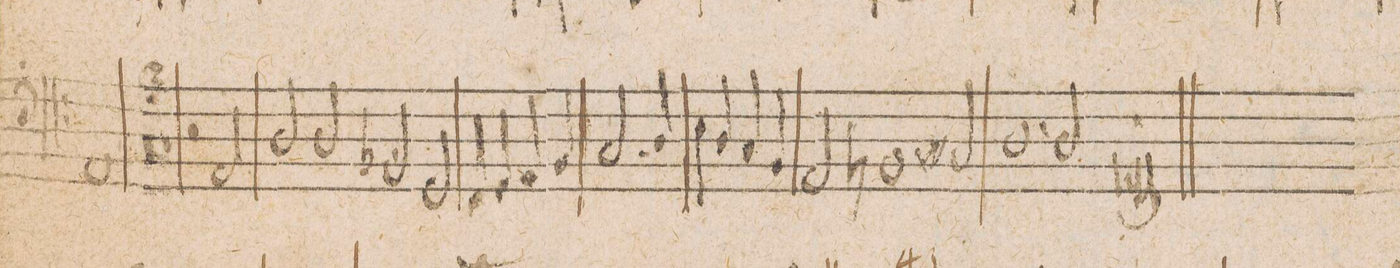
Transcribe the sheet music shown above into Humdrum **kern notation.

**kern	**text	**fba
*I"Baſso.	*	*
*clefF4	*	*
*k[]	*	*
*met(C|)	*	*
*M2/1	*	*
1AA	.	.
=135-	=135-	=135-
0rD	.	.
=136-	=136-	=136-
1r	.	.
2r	.	.
2AA/	.	.
=137-	=137-	=137-
2D/	.	.
2D/	.	.
2BB-X/	.	.
2GG/	.	.
=138-	=138-	=138-
4FF/	.	.
4GG/	.	.
4AA/	.	.
4BBny/	.	.
2.C/	.	.
4D/	.	.
=139-	=139-	=139-
4E\	.	.
4D/	.	.
4C/	.	.
4BB/	.	.
2AA/	.	.
1BBnX/	.	.
=140-	=140-	=140-
2C#X/	.	.
1.D	.	.
=141-	=141-	=141-
2D/	.	.
0AAl;<	.	.
=142||	=142||	=142||
*-	*-	*-
